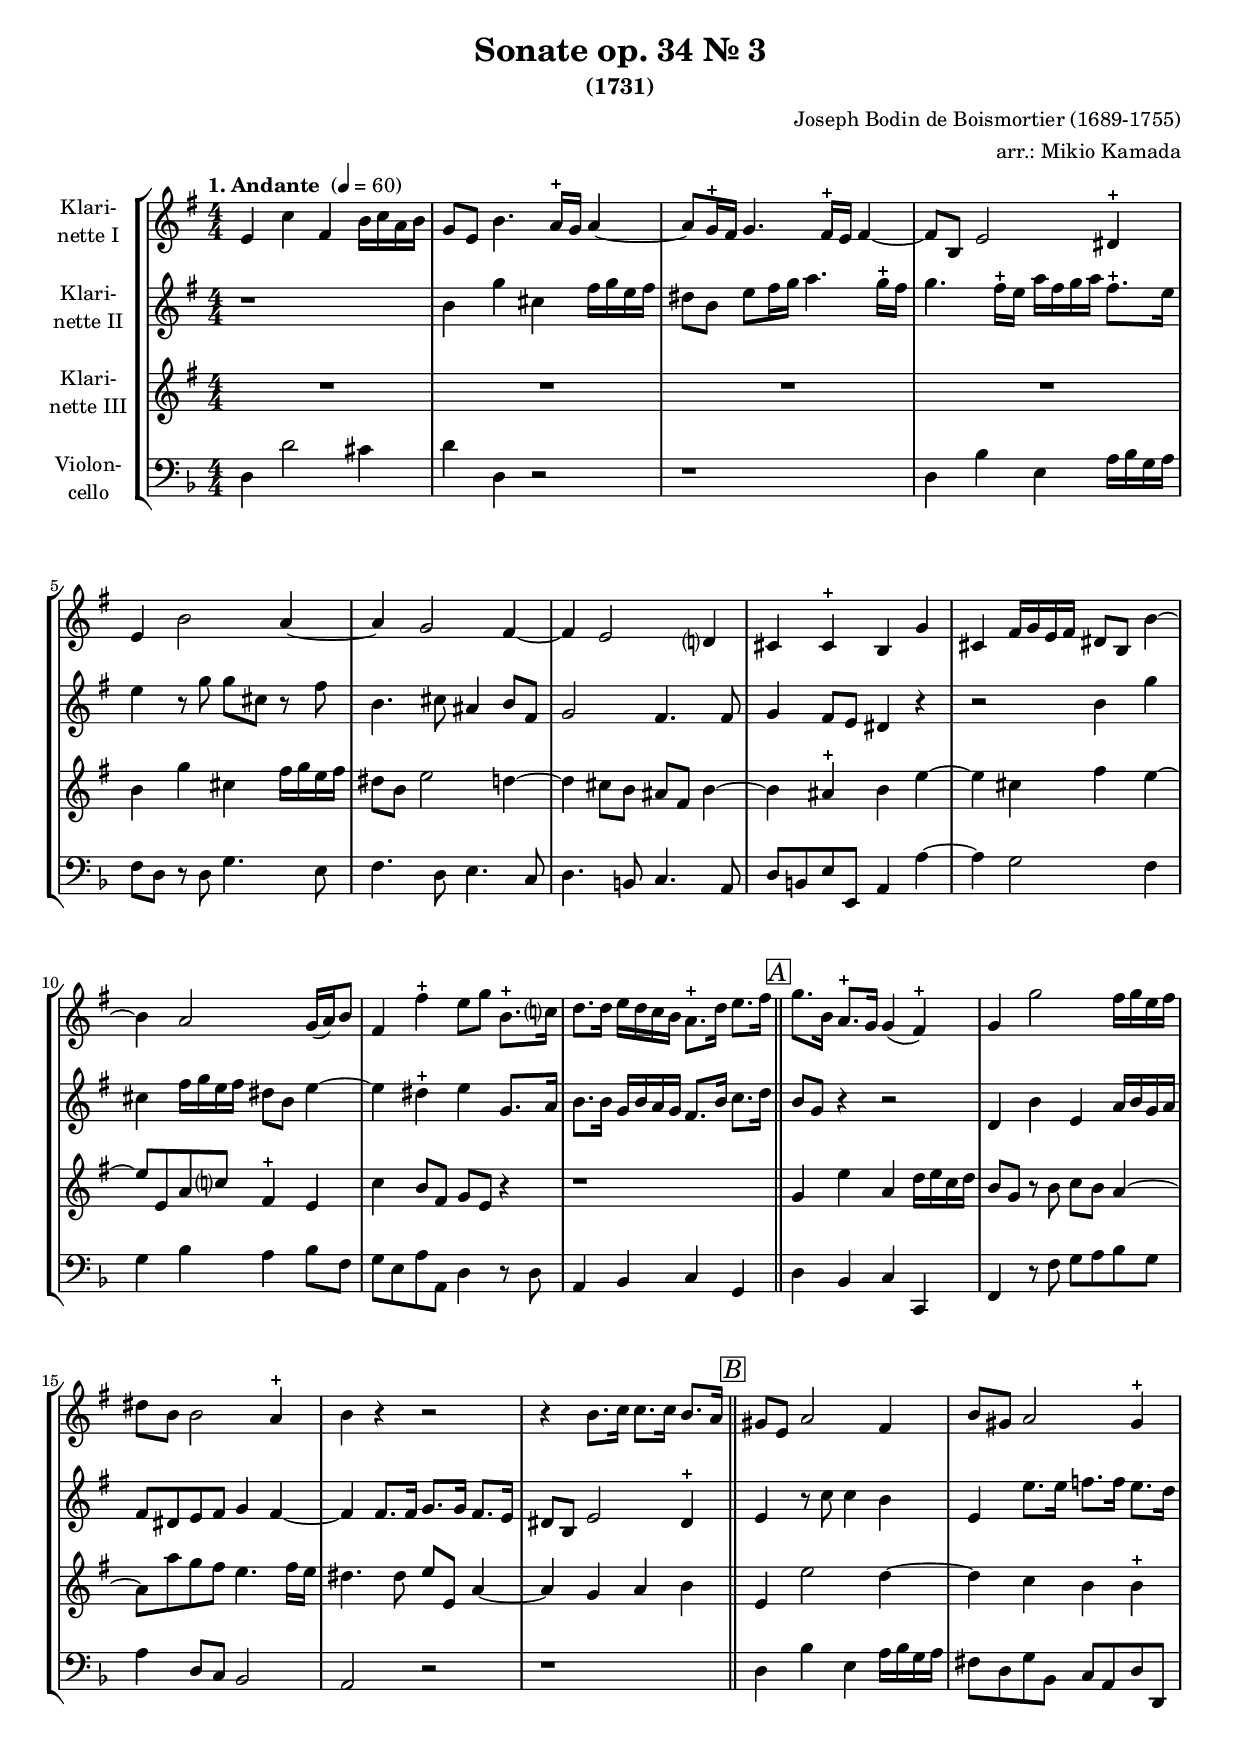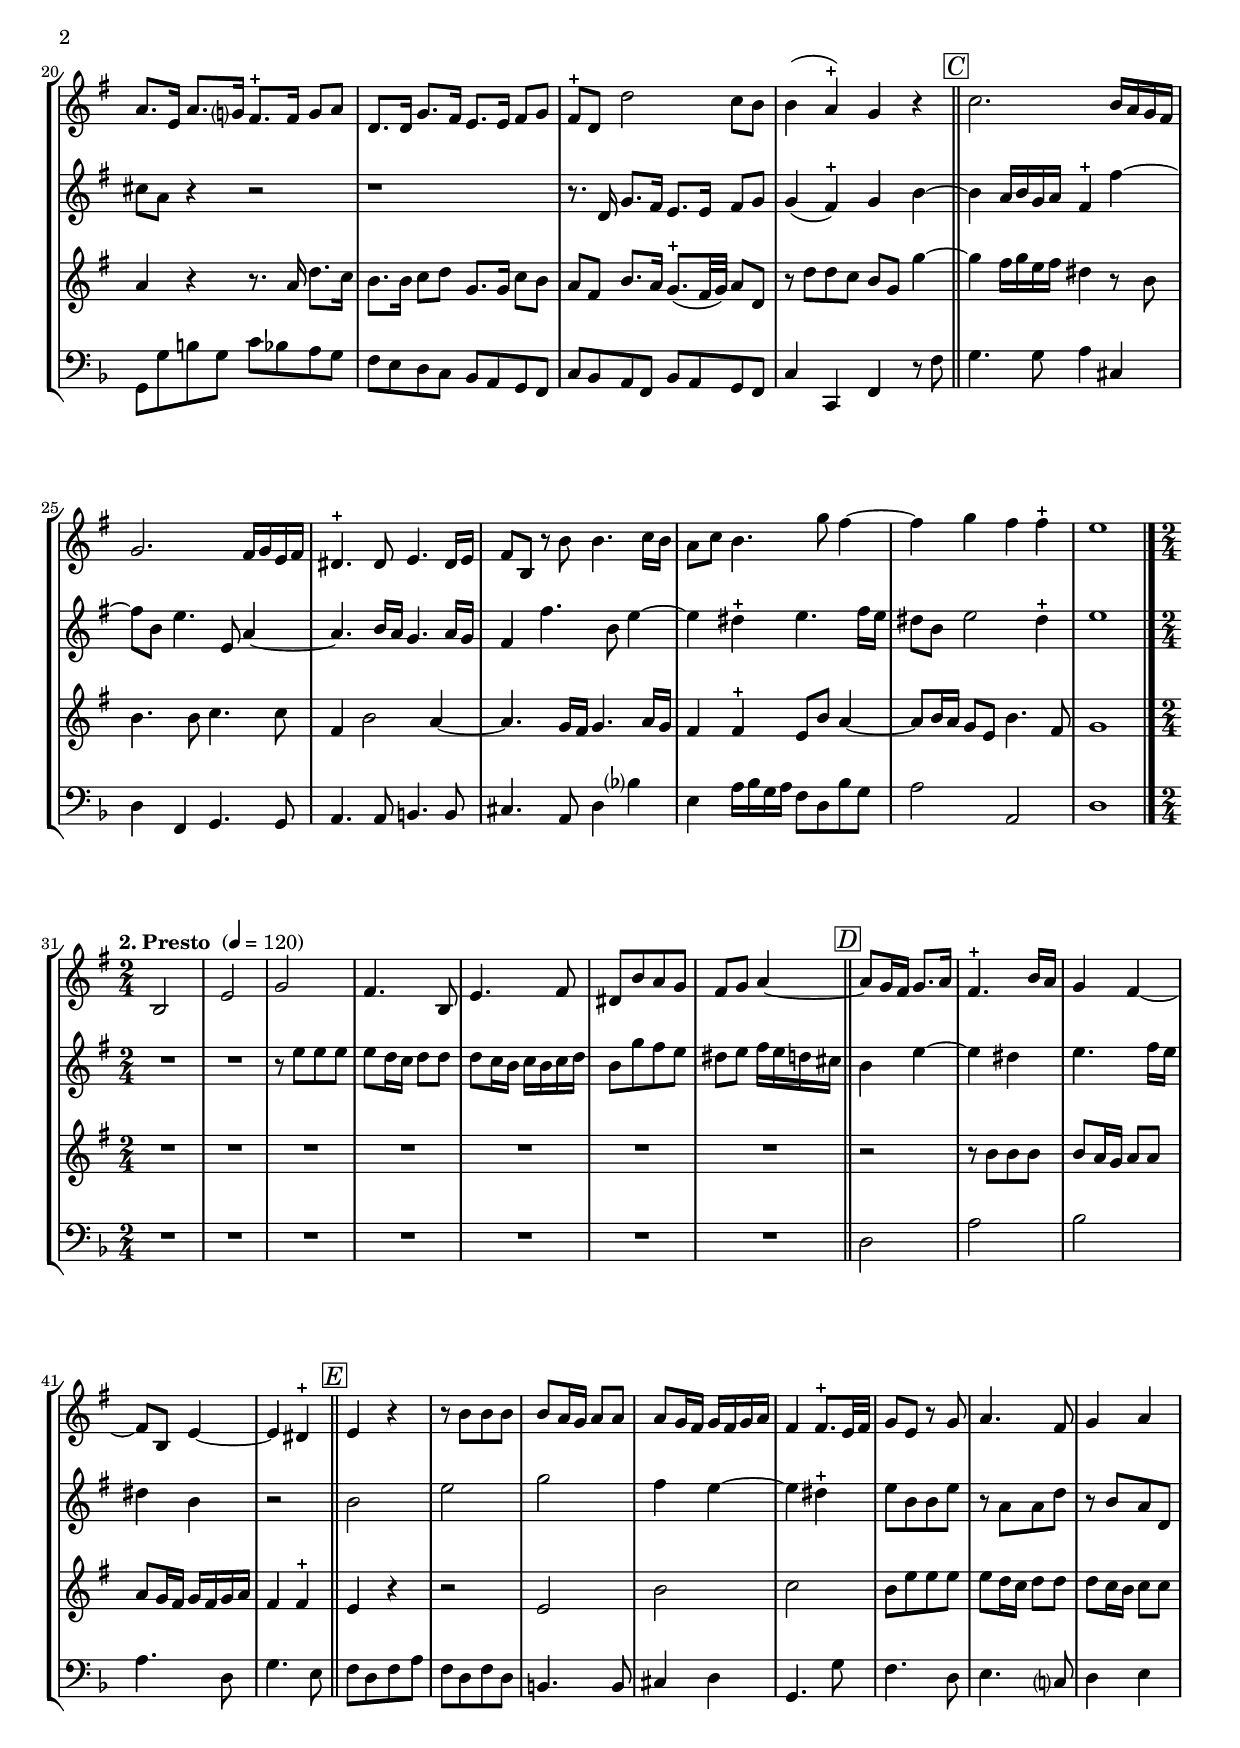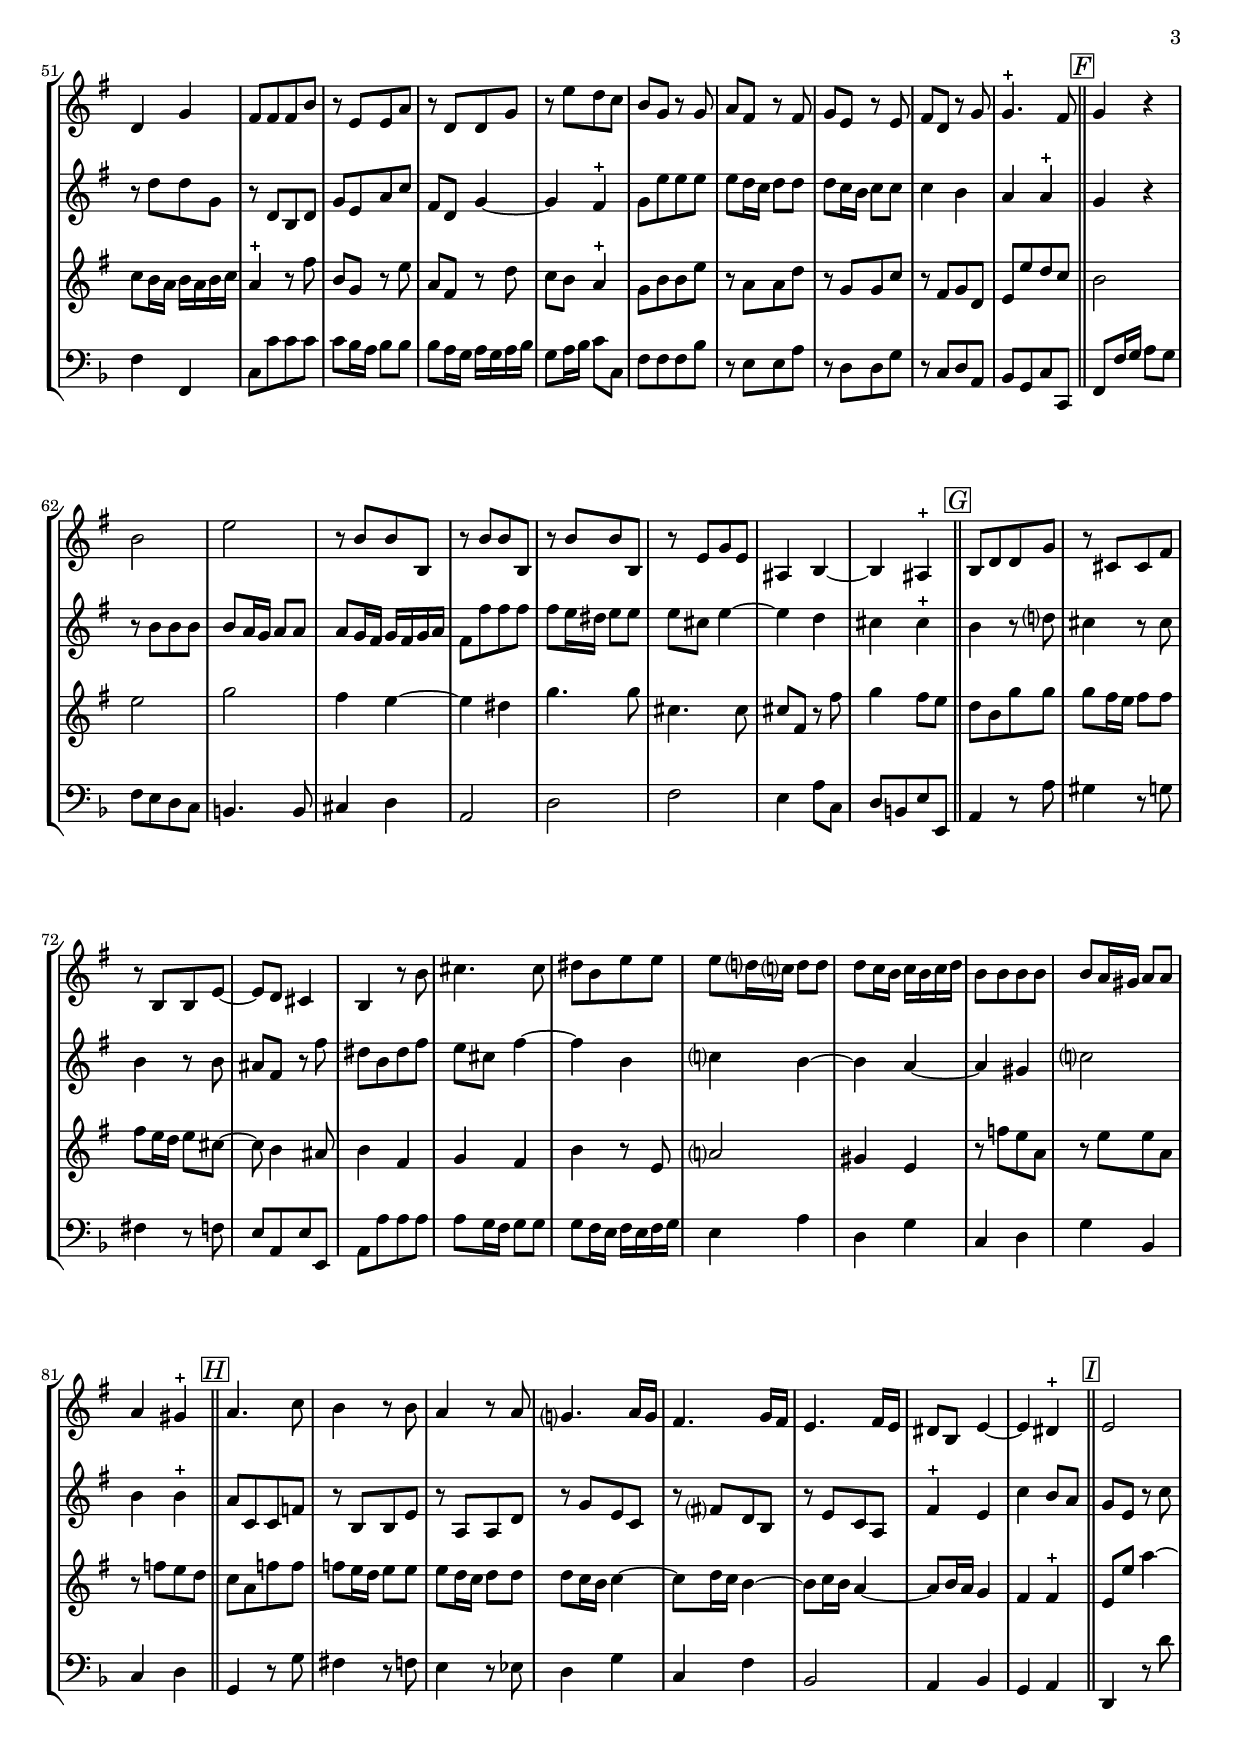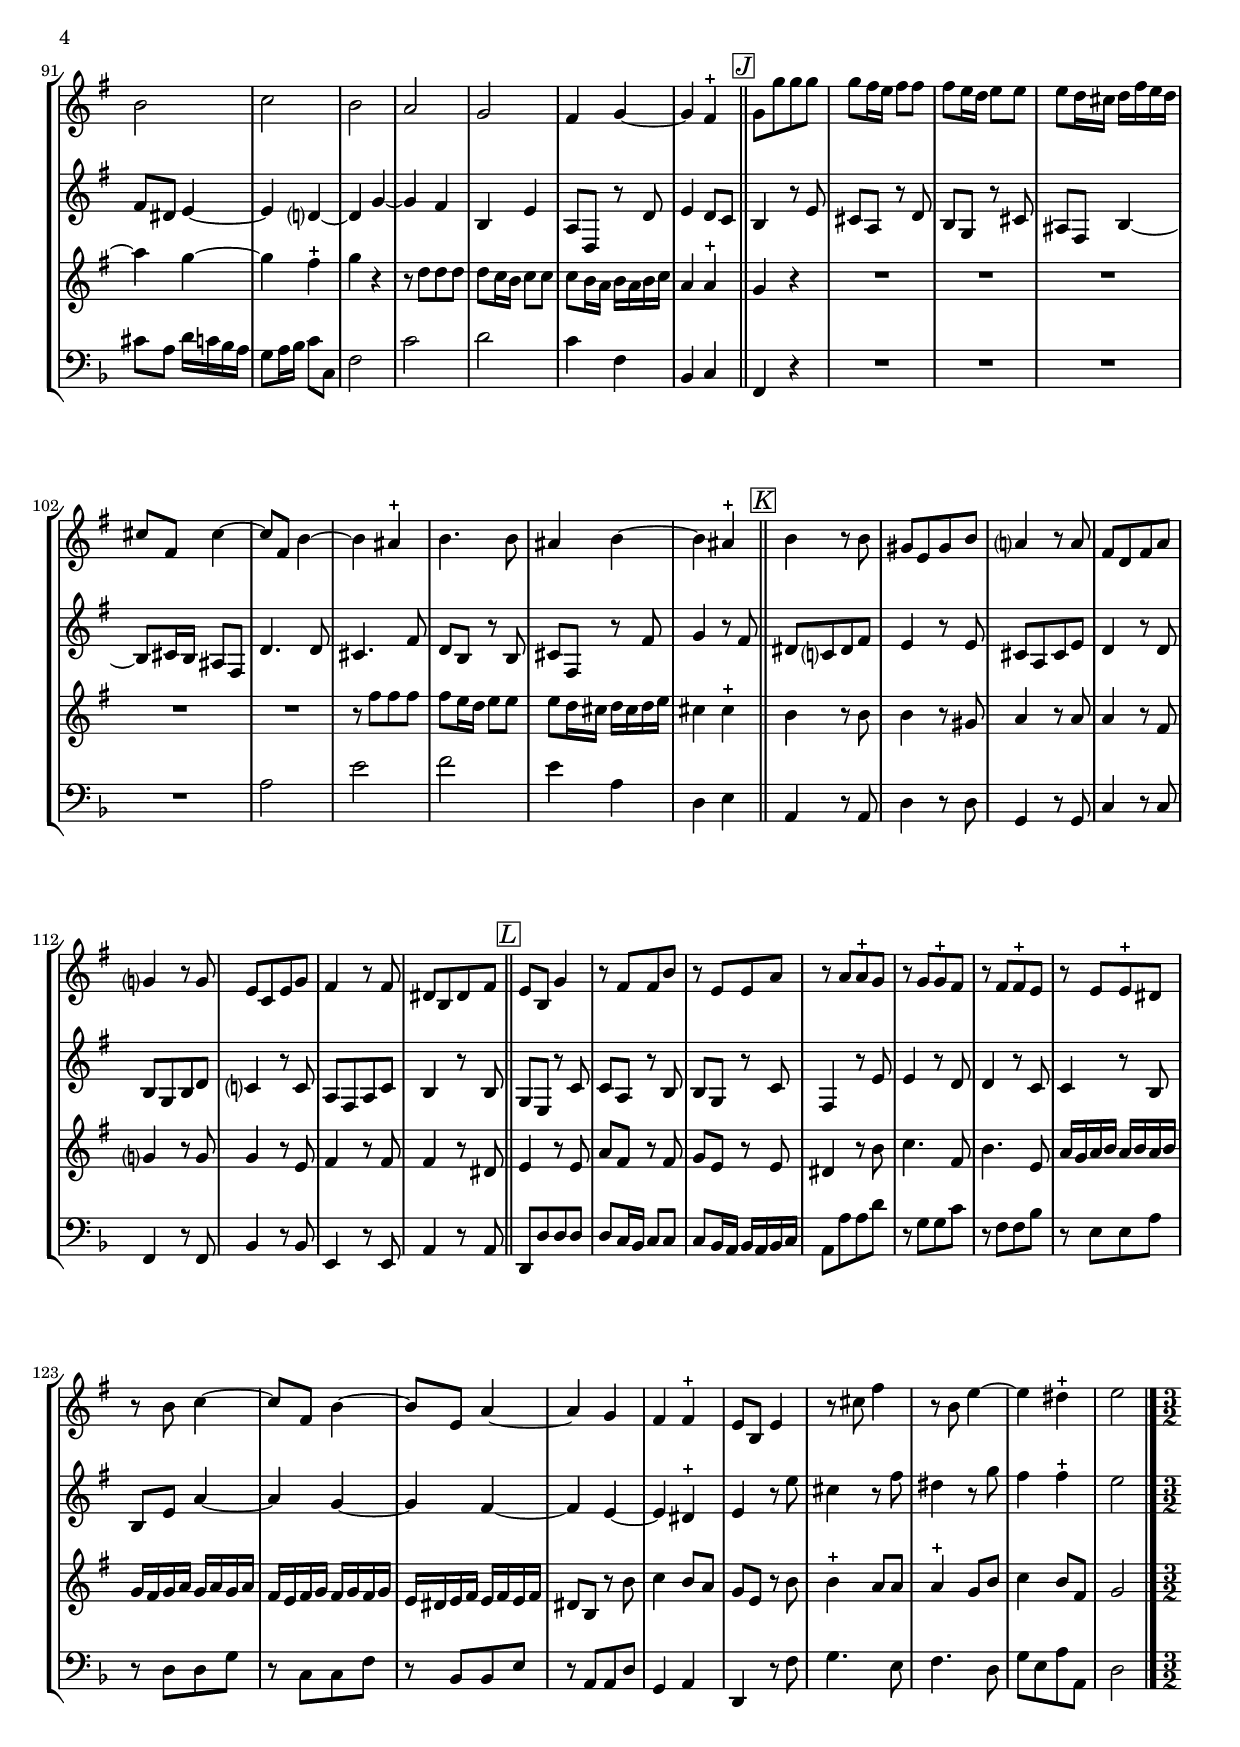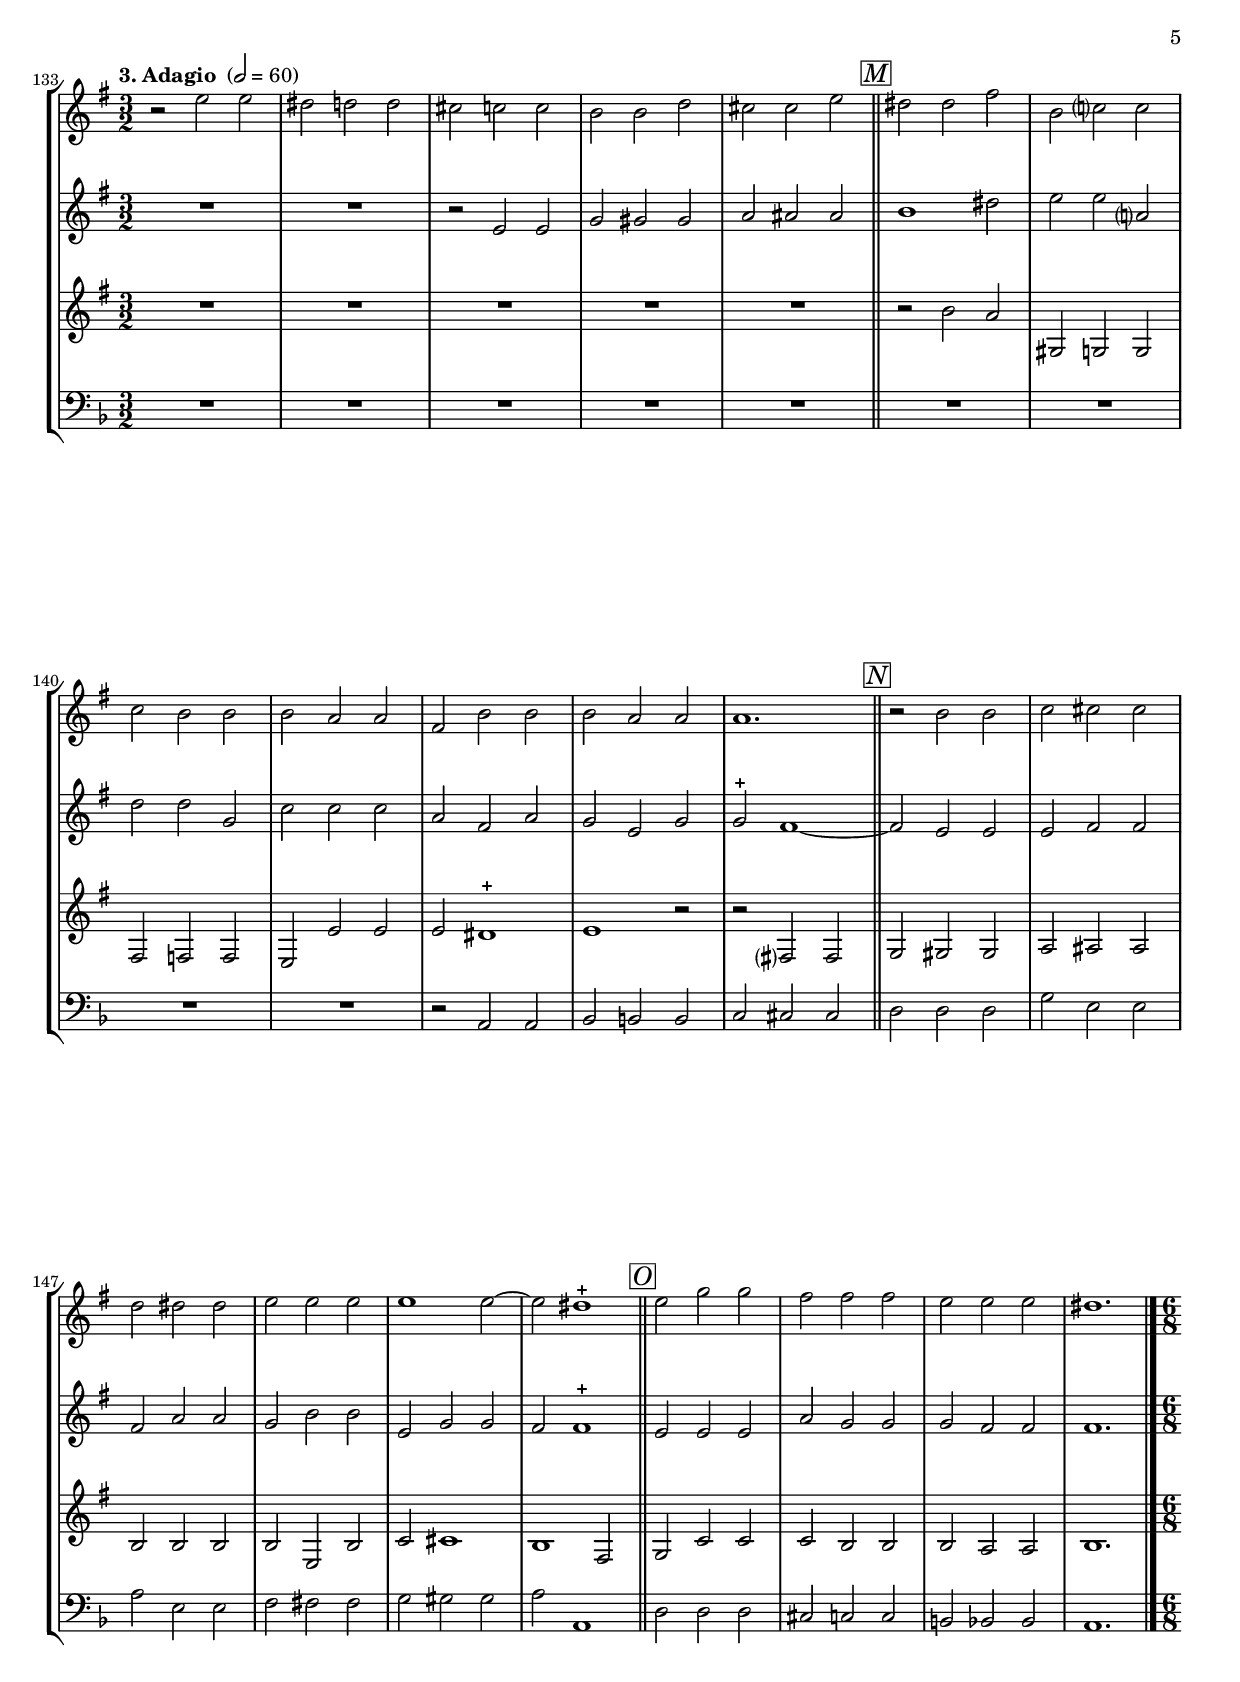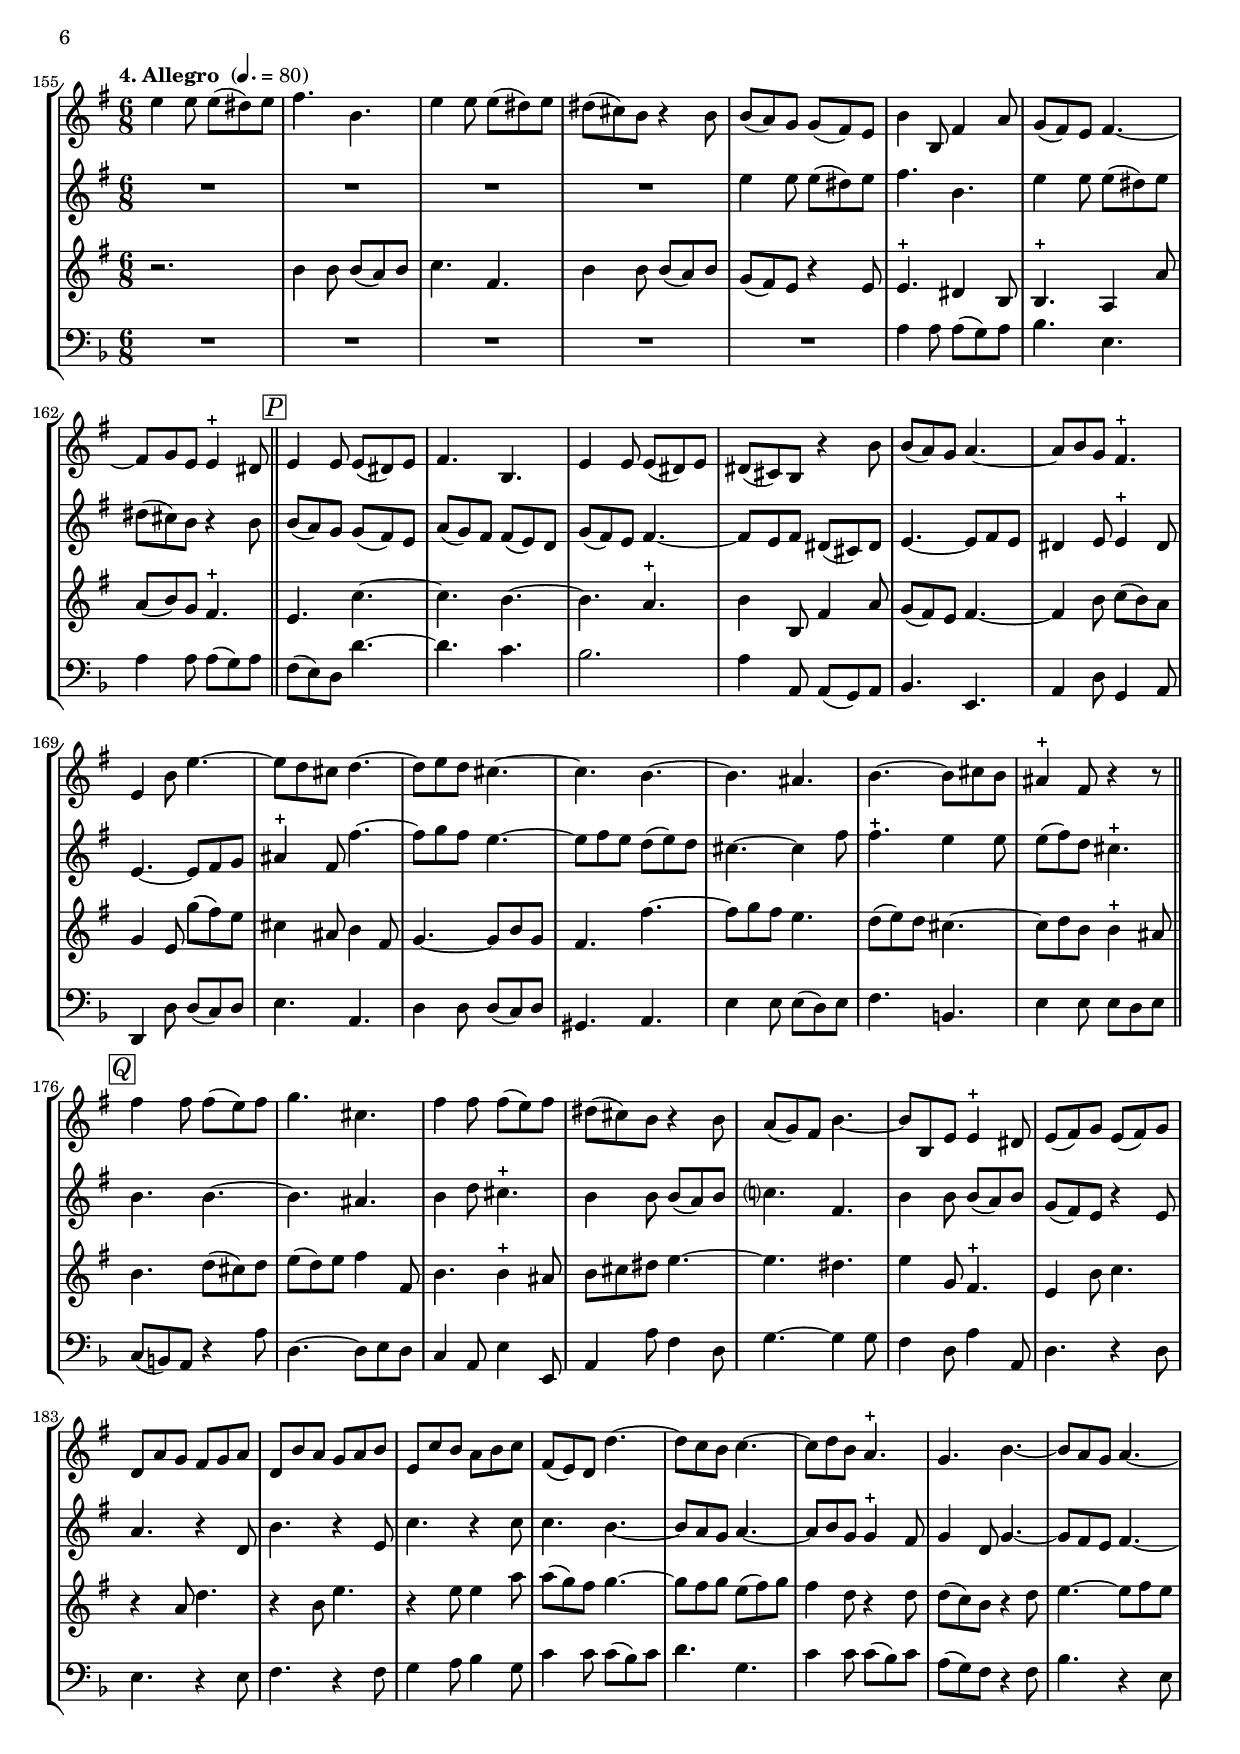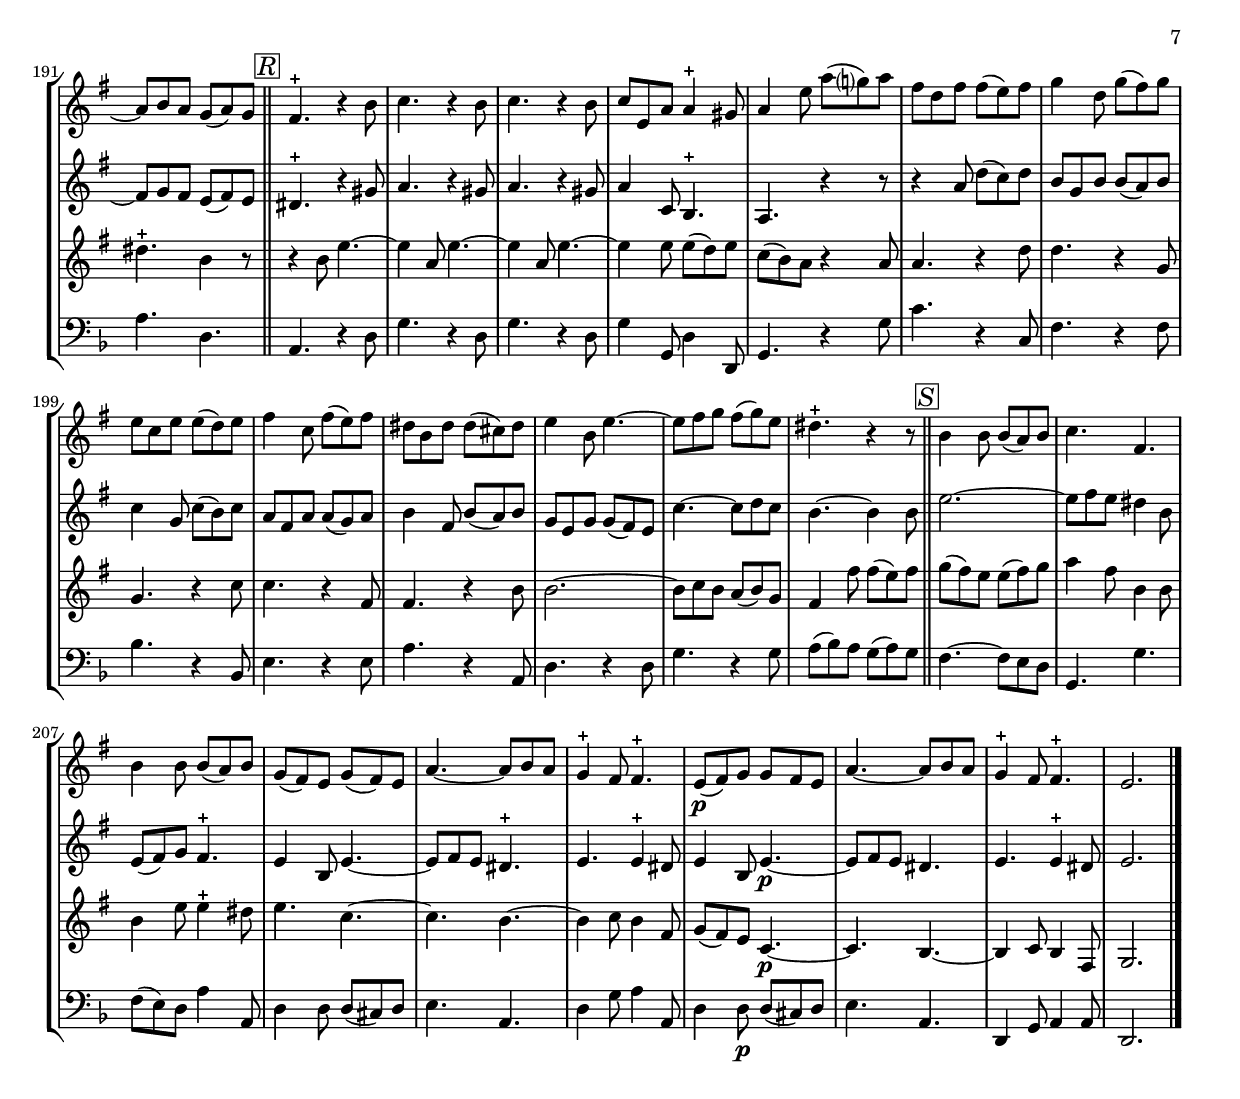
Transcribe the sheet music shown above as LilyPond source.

\version "2.14.2"
\include "deutsch.ly"

#(set-global-staff-size 17.75)

\header {
  title    = "Sonate op. 34 Nr. 3"
  subtitle = "(1731)"
  composer = "Joseph Bodin de Boismortier (1689-1755)"
  arranger = "arr.: Mikio Kamada"
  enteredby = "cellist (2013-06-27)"
}

voiceconsts = {
  \key g \major
  \clef "treble"
  \numericTimeSignature
  \compressFullBarRests
  \set tupletSpannerDuration = #(ly:make-moment 1 4)
}

micl = "clarinet"
mifl = "flute"
miob = "oboe"
mifh = "french horn"
misx = "tenor sax"
mist = "string ensemble 1"
miba = "cello"

introa = {            \tempo "1. Andante "  4=60 \time 4/4 }
introb = { \break     \tempo "2. Presto "  4=120 \time 2/4 }
introc = { \pageBreak \tempo "3. Adagio "   2=60 \time 3/2 }
introd = { \pageBreak \tempo "4. Allegro " 4.=80 \time 6/8 }

boxa = { \bar "||" \mark \markup \box \italic "A" }
boxb = { \bar "||" \mark \markup \box \italic "B" }
boxc = { \bar "||" \mark \markup \box \italic "C" }
boxd = { \bar "||" \mark \markup \box \italic "D" }
boxe = { \bar "||" \mark \markup \box \italic "E" }
boxf = { \bar "||" \mark \markup \box \italic "F" }
boxg = { \bar "||" \mark \markup \box \italic "G" }
boxh = { \bar "||" \mark \markup \box \italic "H" }
boxi = { \bar "||" \mark \markup \box \italic "I" }
boxj = { \bar "||" \mark \markup \box \italic "J" }
boxk = { \bar "||" \mark \markup \box \italic "K" }
boxl = { \bar "||" \mark \markup \box \italic "L" }
boxm = { \bar "||" \mark \markup \box \italic "M" }
boxn = { \bar "||" \mark \markup \box \italic "N" }
boxo = { \bar "||" \mark \markup \box \italic "O" }
boxp = { \bar "||" \mark \markup \box \italic "P" }
boxq = { \bar "||" \mark \markup \box \italic "Q" }
boxr = { \bar "||" \mark \markup \box \italic "R" }
boxs = { \bar "||" \mark \markup \box \italic "S" }

va = \relative c {
  \voiceconsts

  \introa
  e4 c' fis, h16 c a h
  g8 e h'4. a16-+ g a4~
  a8 g16-+ fis g4. fis16-+ e fis4~
  fis8 h, e2 dis4-+
  e h'2 a4~
  a g2 fis4~

  fis e2 d?4
  cis cis-+ h g'
  cis, fis16 g e fis dis8 h h'4~
  h a2 g16( a) h8
  fis4 fis'-+ e8 g h,8.-+ c?16
  d8. d16 e d c h a8.-+ d16 e8. fis16 \boxa

  g8. h,16 a8.-+ g16 g4( fis)-+
  g g'2 fis16 g e fis
  dis8 h h2 a4-+
  h r r2
  r4 h8. c16 c8. c16 h8. a16 \boxb
  gis8 e a2 fis4

  h8 gis a2 gis4-+
  a8. e16 a8. g?16 fis8.-+ fis16 g8 a
  d,8. d16 g8. fis16 e8. e16 fis8 g
  fis-+ d d'2 c8 h
  h4( a)-+ g r \boxc
  c2. h16 a g fis

  g2. fis16 g e fis
  dis4.-+ dis8 e4. dis16 e
  fis8 h, r h' h4. c16 h
  a8 c h4. g'8 fis4~
  fis g fis fis-+
  e1 \bar "|."

  \introb
  h,2
  e
  g
  fis4. h,8
  e4. fis8
  dis[ h' a g]
  fis g a4~ \boxd
  a8 g16 fis g8. a16
  fis4.-+ h16 a
  g4 fis~
  fis8 h, e4~

  e dis-+ \boxe
  e r
  r8 h'[ h h]
  h a16 g a8 a
  a g16 fis g fis g a
  fis4 fis8.-+ e32 fis
  g8 e r g
  a4. fis8
  g4 a
  d, g

  fis8[ fis fis h]
  r e,[ e a]
  r d,[ d g]
  r e'[ d c]
  h g r g
  a fis r fis
  g e r e
  fis d r g
  g4.-+ fis8 \boxf

  g4 r
  h2
  e
  r8 h[ h h,]
  r h'[ h h,]
  r h'[ h h,]
  r e[ g e]
  ais,4 h~
  h ais-+ \boxg

  h8[ d d g]
  r cis,[ cis fis]

  r h,[ h e]~
  e d cis4
  h r8 h'
  cis4. cis8
  dis[ h e e]
  e d?16 c? d8 d
  d c16 h c h c d
  h8[ h h h]
  h a16 gis a8 a

  a4 gis-+ \boxh
  a4. c8
  h4 r8 h
  a4 r8 a
  g?4. a16 g
  fis4. g16 fis
  e4. fis16 e
  dis8 h e4~
  e dis-+ \boxi
  e2
  h'
  c

  h
  a
  g
  fis4 g~
  g fis-+ \boxj
  g8[ g' g g]
  g fis16 e fis8 fis
  fis e16 d e8 e
  e d16 cis d fis e d
  cis8 fis, cis'4~

  cis8 fis, h4~
  h ais-+
  h4. h8
  ais4 h~
  h ais-+ \boxk
  h4 r8 h
  gis[ e gis h]
  a?4 r8 a
  fis[ d fis a]
  g?4 r8 g
  e[ c e g]

  fis4 r8 fis
  dis[ h dis fis] \boxl
  e h g'4
  r8 fis[ fis h]
  r e,[ e a]
  r a[ a-+ g]
  r g[ g-+ fis]
  r fis[ fis-+ e]
  r e[ e-+ dis]

  r h' c4~
  c8 fis, h4~
  h8 e, a4~
  a g
  fis fis-+
  e8 h e4
  r8 cis' fis4
  r8 h, e4~
  e dis-+
  e2 \bar "|."

  \introc
  r e e
  dis d d
  cis c c
  h h d
  cis cis e \boxm
  dis dis fis
  h, c? c

  c h h
  h a a
  fis h h
  h a a
  a1. \boxn
  r2 h h
  c cis cis
  d dis dis

  e e e
  e1 e2~
  e dis1-+ \boxo
  e2 g g
  fis fis fis
  e e e
  dis1. \bar "|."

  \introd
  e4 e8 e( dis) e
  fis4. h,
  e4 e8 e( dis) e
  dis( cis) h r4 h8
  h( a) g g( fis) e
  h'4 h,8 fis'4 a8

  g( fis) e fis4.~
  fis8 g e e4-+ dis8 \boxp
  e4 e8 e( dis) e
  fis4. h,
  e4 e8 e( dis) e
  dis( cis) h r4 h'8
  h( a) g a4.~

  a8 h g fis4.-+
  e4 h'8 e4.~
  e8 d cis d4.~
  d8 e d cis4.~
  cis h~
  h
  ais
  h~ h8 cis h

  ais4-+ fis8 r4 r8 \boxq
  fis'4 fis8 fis( e) fis
  g4. cis,
  fis4 fis8 fis( e) fis
  dis( cis) h r4 h8
  a( g) fis h4.~

  h8 h, e e4-+ dis8
  e( fis) g e( fis) g
  d a' g fis g a
  d, h' a g a h
  e, c' h a h c
  fis,( e) d d'4.~

  d8 c h c4.~
  c8 d h a4.-+
  g h~
  h8 a g a4.~
  a8 h a g( a) g \boxr
  fis4.-+ r4 h8
  c4. r4 h8
  c4. r4 h8

  c e, a a4-+ gis8
  a4 e'8 a( g?) a
  fis d fis fis( e) fis
  g4 d8 g( fis) g
  e c e e(d) e
  fis4 c8 fis( e) fis

  dis h dis dis( cis) dis
  e4 h8 e4.~
  e8 fis g fis( g) e
  dis4.-+ r4 r8 \boxs
  h4 h8 h( a) h
  c4. fis,
  h4 h8 h( a) h

  g( fis) e g( fis) e
  a4.~ a8 h a
  g4-+ fis8 fis4.-+
  e8(\p fis) g g fis e
  a4.~ a8 h a
  g4-+ fis8 fis4.-+
  e2. \bar "|."
}

vb = \relative c' {
  \voiceconsts

  \introa
  r1
  h4 g' cis, fis16 g e fis
  dis8 h e fis16 g a4. g16-+ fis
  g4. fis16-+ e a fis g a fis8.-+ e16
  e4 r8 g g cis, r fis
  h,4. cis8 ais4 h8 fis

  g2 fis4. fis8
  g4 fis8 e dis4 r
  r2 h'4 g'
  cis, fis16 g e fis dis8 h e4~
  e dis-+ e g,8. a16
  h8. h16 g h a g fis8. h16 c8. d16 \boxa

  h8 g r4 r2
  d4 h' e, a16 h g a
  fis8 dis e fis g4 fis~
  fis fis8. fis16 g8. g16 fis8. e16
  dis8 h e2 dis4-+ \boxb
  e r8 c' c4 h

  e, e'8. e16 f8. f16 e8. d16
  cis8 a r4 r2
  r1
  r8. d,16 g8. fis16 e8. e16 fis8 g
  g4( fis)-+ g h~ \boxc
  h a16 h g a fis4-+ fis'~

  fis8 h, e4. e,8 a4~
  a4. h16 a g4. a16 g
  fis4 fis'4. h,8 e4~
  e dis-+ e4. fis16 e
  dis8 h e2 dis4-+
  e1 \bar "|."

  \introb
  R2*2
  r8 e[ e e]
  e d16 c d8 d
  d c16 h c h c d
  h8[ g' fis e]
  dis e fis16 e d cis \boxd
  h4 e~
  e dis
  e4. fis16 e

  dis4 h
  r2 \boxe
  h
  e
  g
  fis4 e~
  e dis-+
  e8[ h h e]
  r a,[ a d]
  r h[ a d,]
  r d'[ d g,]
  r d[ h d]

  g[ e a c]
  fis, d g4~
  g fis-+
  g8[ e' e e]
  e d16 c d8 d
  d c16 h c8 c
  c4 h
  a a-+ \boxf
  g r
  r8 h[ h h]

  h a16 g a8 a
  a g16 fis g fis g a
  fis8[ fis' fis fis]
  fis e16 dis e8 e
  e cis e4~
  e d
  cis cis-+ \boxg
  h r8 d?
  cis4 r8 cis

  h4 r8 h
  ais fis r fis'
  dis[ h dis fis]
  e cis fis4~
  fis h,
  c? h~
  h a~
  a gis
  c?2
  h4 h-+ \boxh
  a8[ c, c f]

  r h,[ h e]
  r a,[ a d]
  r g[ e c]
  r fis?[ d h]
  r e[ c a]
  fis'4-+ e
  c' h8 a \boxi
  g e r c'
  fis, dis e4~
  e d?~

  d g~
  g fis
  h, e
  a,8 d, r d'
  e4 d8 c \boxj
  h4 r8 e
  cis a r d
  h g r cis
  ais fis h4~
  h8 cis16 h ais8 fis

  d'4. d8
  cis4. fis8
  d h r h
  cis fis, r fis'
  g4 r8 fis \boxk
  dis[ c? dis fis]
  e4 r8 e
  cis[ a cis e]
  d4 r8 d
  h[ g h d]

  c?4 r8 c
  a[ fis a c]
  h4 r8 h \boxl
  g e r c'
  c a r h
  h g r c
  fis,4 r8 e'
  e4 r8 d
  d4 r8 c

  c4 r8 h
  h e a4~
  a g~
  g fis~
  fis e~
  e dis-+
  e r8 e'
  cis4 r8 fis
  dis4 r8 g
  fis4 fis-+
  e2 \bar "|."

  \introc
  R1.*2
  r2 e, e
  g gis gis
  a ais ais \boxm
  h1 dis2
  e e a,?

  d d g,
  c c c
  a fis a
  g e g
  g-+ fis1~ \boxn
  fis2 e e
  e fis fis

  fis a a
  g h h
  e, g g
  fis fis1-+ \boxo
  e2 e e
  a g g
  g fis fis
  fis1. \bar "|."

  \introd
  R2.*4
  e'4 e8 e( dis) e
  fis4. h,
  e4 e8 e( dis) e

  dis( cis) h r4 h8 \boxp
  h( a) g g( fis) e
  a( g) fis fis( e) d
  g( fis) e fis4.~
  fis8 e fis dis( cis) dis
  e4.~ e8 fis e
  dis4 e8 e4-+ dis8

  e4.~ e8 fis g
  ais4-+ fis8 fis'4.~
  fis8 g fis e4.~
  e8 fis e d( e) d
  cis4.~ cis4 fis8
  fis4.-+ e4 e8
  e( fis) d cis4.-+ \boxq

  h4. h~
  h ais
  h4 d8 cis4.-+
  h4 h8 h( a) h
  c?4. fis,
  h4 h8 h( a) h
  g( fis) e r4 e8
  a4. r4 d,8

  h'4. r4 e,8
  c'4. r4 c8
  c4. h~
  h8 a g a4.~
  a8 h g g4-+ fis8
  g4 d8 g4.~
  g8 fis e fis4.~
  fis8 g fis e( fis) e \boxr

  dis4.-+ r4 gis8
  a4. r4 gis8
  a4. r4 gis8
  a4 c,8 h4.-+
  a r4 r8
  r4 a'8 d( c) d
  h g h h( a) h
  c4 g8 c( h) c

  a fis a a( g) a
  h4 fis8 h( a) h
  g e g g( fis) e
  c'4.~ c8 d c
  h4.~ h4 h8 \boxs
  e2.~
  e8 fis e dis4 h8

  e,( fis) g fis4.-+
  e4 h8 e4.~
  e8 fis e dis4.-+
  e e4-+ dis8
  e4 h8 e4.~\p
  e8 fis e dis4.
  e e4-+ dis8
  e2. \bar "|."
}

vc = \relative c' {
  \voiceconsts

  \introa
  R1*4
  h4 g' cis, fis16 g e fis
  dis8 h e2 d4~

  d cis8 h ais fis h4~
  h ais-+ h e~
  e cis fis e~
  e8 e, a c? fis,4-+ e
  c' h8 fis g e r4
  r1 \boxa

  g4 e' a, d16 e c d
  h8 g r h c h a4~
  a8 a' g fis e4. fis16 e
  dis4. dis8 e e, a4~
  a g a h \boxb
  e, e'2 d4~

  d c h h-+
  a r r8. a16 d8. c16
  h8. h16 c8 d g,8. g16 c8 h
  a fis h8. a16 g8.(-+ fis32 g) a8 d,
  r d' d c h g g'4~ \boxc

  g fis16 g e fis dis4 r8 h
  h4. h8 c4. c8
  fis,4 h2 a4~
  a4. g16 fis g4. a16 g
  fis4 fis-+ e8 h' a4~
  a8 h16 a g8 e h'4. fis8
  g1 \bar "|."

  \introb
  R2*7 \boxd
  r2
  r8 h8[ h h]

  h a16 g a8 a
  a g16 fis g fis g a
  fis4 fis-+ \boxe
  e r
  r2
  e
  h'
  c
  h8[ e e e]
  e d16 c d8 d
  d c16 h c8 c

  c h16 a h a h c
  a4-+ r8 fis'
  h, g r e'
  a, fis r d'
  c h a4-+
  g8[ h h e]
  r a,[ a d]
  r g,[ g c]
  r fis,[ g d]
  e[ e' d c] \boxf

  h2
  e
  g
  fis4 e~
  e dis
  g4. g8
  cis,4. cis8
  cis fis, r fis'
  g4 fis8 e \boxg
  d[ h g' g]
  g fis16 e fis8 fis

  fis e16 d e8 cis~
  cis h4 ais8
  h4 fis
  g fis
  h r8 e,
  a?2
  gis4 e
  r8 f'[ e a,]
  r e'[ e a,]

  r f'[ e d] \boxh
  c[ a f' f]
  f e16 d e8 e
  e d16 c d8 d
  d c16 h c4~
  c8 d16 c h4~
  h8 c16 h a4~
  a8 h16 a g4
  fis fis-+ \boxi

  e8 e' a4~
  a g~
  g fis-+
  g r
  r8 d[ d d]
  d c16 h c8 c
  c h16 a h a h c
  a4 a-+ \boxj
  g r

  R2*5
  r8 fis'[ fis fis]
  fis e16 d e8 e
  e d16 cis d cis d e

  cis4 cis-+ \boxk
  h4 r8 h
  h4 r8 gis
  a4 r8 a
  a4 r8 fis
  g?4 r8 g
  g4 r8 e
  fis4 r8 fis
  fis4 r8 dis \boxl
  e4 r8 e

  a fis r fis
  g e r e
  dis4 r8 h'
  c4. fis,8
  h4. e,8
  a16 g a h a h a h
  g fis g a g a g a
  fis e fis g fis g fis g

  e dis e fis e fis e fis
  dis8 h r h'
  c4 h8 a
  g e r h'
  h4-+ a8 a
  a4-+ g8 h
  c4 h8 fis
  g2 \bar "|."

  \introc
  R1.*5 \boxm
  r2 h a
  gis, g g

  fis f f
  e e' e
  e dis1-+
  e r2
  r fis,? fis
  g gis gis
  a ais ais

  h h h
  h e, h'
  c cis1
  h fis2 \boxo
  g c c
  c h h
  h a a
  h1. \bar "|."

  \introd
  r2.
  h'4 h8 h( a) h
  c4. fis,
  h4 h8 h( a) h
  g( fis) e r4 e8
  e4.-+ dis4 h8
  h4.-+ a4 a'8

  a( h) g fis4.-+ \boxp
  e c'~
  c h~
  h a-+
  h4 h,8 fis'4 a8
  g( fis) e fis4.~
  fis4 h8 c( h) a

  g4 e8 g'( fis) e
  cis4 ais8 h4 fis8
  g4.~ g8 h g
  fis4. fis'~
  fis8 g fis e4.
  d8( e) d cis4.~

  cis8 d h h4-+ ais8 \boxq
  h4. d8( cis) d
  e( d) e fis4 fis,8
  h4. h4-+ ais8
  h cis dis e4.~
  e dis

  e4 g,8 fis4.-+
  e4 h'8 c4.
  r4 a8 d4.
  r4 h8 e4.
  r4 e8 e4 a8
  a( g) fis g4.~

  g8 fis g e( fis) g
  fis4 d8 r4 d8
  d( c) h r4 d8
  e4.~ e8 fis e
  dis4.-+ h4 r8 \boxr
  r4 h8 e4.~
  e4 a,8 e'4.~

  e4 a,8 e'4.~
  e4 e8 e( d) e
  c( h) a r4 a8
  a4. r4 d8
  d4. r4 g,8
  g4. r4 c8
  c4. r4 fis,8
  fis4. r4 h8

  h2.~
  h8 c h a( h) g
  fis4 fis'8 fis( e) fis \boxs
  g( fis) e e( fis) g
  a4 fis8 h,4 h8
  h4 e8 e4-+ dis8

  e4. c~
  c h~
  h4 c8 h4 fis8
  g( fis) e c4.~\p
  c h~
  h4 c8 h4 fis8
  g2. \bar "|."
}

vd = \relative c {
  \voiceconsts
  \clef "bass"
  
  \introa
  e4 e'2 dis4
  e e, r2
  r1
  e4 c' fis, h16 c a h
  g8 e r e a4. fis8
  g4. e8 fis4. d8
  e4. cis8 d4. h8

  e cis fis fis, h4 h'~
  h a2 g4
  a c h c8 g
  a fis h h, e4 r8 e
  h4 c d a \boxa
  e' c d d,

  g r8 g' a h c a
  h4 e,8 d c2
  h r
  r1 \boxb
  e4 c' fis, h16 c a h
  gis8 e a c, d h e e,

  a a' cis a d c h a
  g fis e d c h a g
  d' c h g c h a g
  d'4 d, g r8 g' \boxc
  a4. a8 h4 dis,

  e g, a4. a8
  h4. h8 cis4. cis8
  dis4. h8 e4 c'?
  fis, h16 c a h g8 e c' a
  h2 h,
  e1 \bar "|."

  \introb
  R2*7 \boxd
  e2
  h'
  c

  h4. e,8
  a4. fis8 \boxe
  g[ e g h]
  g[ e g e]
  cis4. cis8
  dis4 e
  a,4. a'8
  g4. e8
  fis4. d?8
  e4 fis
  g g,

  d'8[ d' d d]
  d c16 h c8 c
  c h16 a h a h c
  a8 h16 c d8 d,
  g[ g g c]
  r fis,[ fis h]
  r e,[ e a]
  r d,[ e h]
  c[ a d d,] \boxf

  g g'16 a h8 a
  g[ fis e d]
  cis4. cis8
  dis4 e
  h2
  e
  g
  fis4 h8 d,
  e[ cis fis fis,] \boxg
  h4 r8 h'
  ais4 r8 a

  gis4 r8 g
  fis[ h, fis' fis,]
  h[ h' h h]
  h a16 g a8 a
  a g16 fis g fis g a
  fis4 h
  e, a
  d, e
  a c,
  d e \boxh

  a, r8 a'
  gis4 r8 g
  fis4 r8 f
  e4 a
  d, g
  c,2
  h4 c
  a h \boxi
  e, r8 e''
  dis h e16 d c h
  a8 h16 c d8 d,

  g2
  d'
  e
  d4 g,
  c, d \boxj
  g, r
  R2*4
  h'2
  fis'

  g
  fis4 h,
  e, fis \boxk
  h, r8 h
  e4 r8 e
  a,4 r8 a
  d4 r8 d
  g,4 r8 g
  c4 r8 c
  fis,4 r8 fis
  h4 r8 h \boxl

  e,[ e' e e]
  e d16 c d8 d
  d c16 h c h c d
  h8[ h' h e]
  r a,[ a d]
  r g,[ g c]
  r fis,[ fis h]
  r e,[ e a]

  r d,[ d g]
  r c,[ c fis]
  r h,[ h e]
  a,4 h
  e, r8 g'
  a4. fis8
  g4. e8
  a[ fis h h,]
  e2 \bar "|."

  \introc
  R1.*5 \boxm
  R1.*4

  r2 h h
  c cis cis
  d dis dis \boxn
  e e e
  a fis fis

  h fis fis
  g gis gis
  a ais ais
  h h,1 \boxo
  e2 e e
  dis d d
  cis c c
  h1. \bar "|."

  \introd
  R2.*5
  h'4 h8 h( a) h
  c4. fis,

  h4 h8 h( a) h \boxp
  g( fis) e e'4.~
  e d
  c2.
  h4 h,8 h( a) h
  c4. fis,
  h4 e8 a,4 h8
  e,4 e'8 e( d) e

  fis4. h,
  e4 e8 e( d) e
  ais,4. h
  fis'4 fis8 fis( e) fis
  g4. cis,
  fis4 fis8 fis e fis \boxq
  d( cis) h r4 h'8

  e,4.~e8 fis e
  d4 h8 fis'4 fis,8
  h4 h'8 g4 e8
  a4.~ a4 a8
  g4 e8 h'4 h,8
  e4. r4 e8
  fis4. r4 fis8

  g4. r4 g8
  a4 h8 c4 a8
  d4 d8 d( c) d
  e4. a,
  d4 d8 d( c) d
  h( a) g r4 g8
  c4. r4 fis,8
  h4. e, \boxr

  h r4 e8
  a4. r4 e8
  a4. r4 e8
  a4 a,8 e'4 e,8
  a4. r4 a'8
  d4. r4 d,8
  g4. r4 g8
  c4. r4 c,8

  fis4. r4 fis8
  h4. r4 h,8
  e4. r4 e8
  a4. r4 a8
  h( c) h a( h) a \boxs
  g4.~ g8 fis e
  a,4. a'
  g8( fis) e h'4 h,8

  e4 e8 e( dis) e
  fis4. h,
  e4 a8 h4 h,8
  e4 e8\p e( dis) e
  fis4. h,
  e,4 a8 h4 h8
  e,2. \bar "|."
}


music = \new StaffGroup <<
      \new Staff {
	\set Staff.midiInstrument = \micl
	\set Staff.instrumentName = \markup \center-column { "Klari-" "nette I" }
	\transpose g g' { \va }
      }

      \new Staff {
	\set Staff.midiInstrument = \micl
	\set Staff.instrumentName = \markup \center-column { "Klari-" "nette II" }
	\transpose g g' { \vb }
      }

      \new Staff {
	\set Staff.midiInstrument = \micl
	\set Staff.instrumentName = \markup \center-column { "Klari-" "nette III" }
	\transpose g g' { \vc }
      }

      \new Staff {
	\set Staff.midiInstrument = \miba
	\set Staff.instrumentName = \markup \center-column { "Violon-" "cello" }
	\transpose g f { \vd }
      }
>>

\book {
  \score {
    \music
    \layout {}
  }

  \score {
    \unfoldRepeats \music

    \midi {
      \context {
        \Score
      }
    }
  }
}
